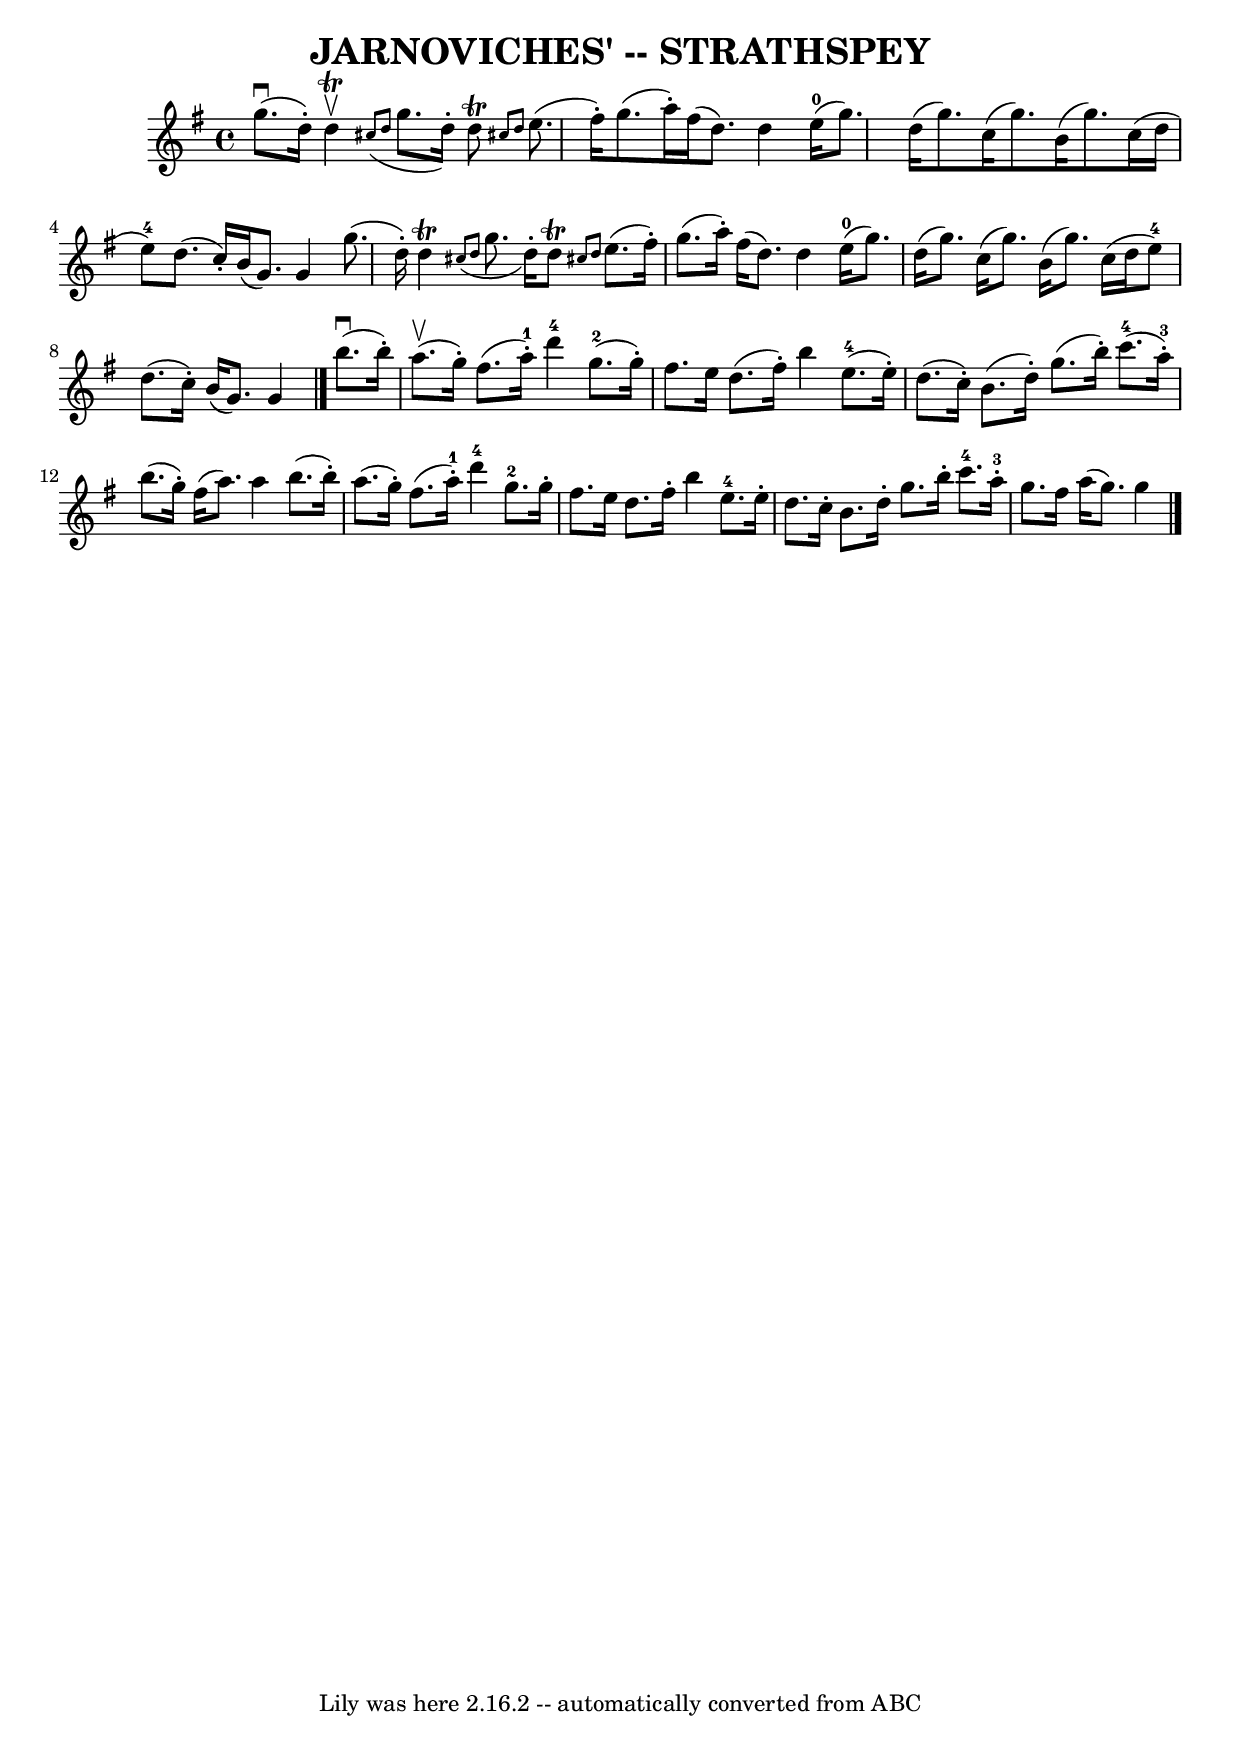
\version "2.16.2"
\include "Mammoth.ily"
\header {
  %% book = "Ryan's Mammoth Collection of Fiddle Tunes"
  crossRefNumber = "1"
  footnotes = ""
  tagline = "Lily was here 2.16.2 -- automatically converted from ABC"
  title = "JARNOVICHES' -- STRATHSPEY"

}
voicedefault =  {


  \override Staff.TimeSignature #'style = #'C
  \time 4/4 
  \key g \major
  g''8. (^\downbow d''16 -.) d''4 ^\trill^\upbow   \grace { cis''8 (d''8  
			  } g''8. d''16 -.) d''8 ^\trill \grace { cis''!8 d''8  
		 }       |
  e''8. (fis''16 -.) 
  g''8. (a''16 -.) fis''16 (d''8.) d''4        |
  
  e''16-0(g''8.) d''16 (g''8.) c''16 (g''8.) b'16 (
  g''8.)       |
  c''16 (d''16 e''8-4) d''8. (c''16 -. 
  -) b'16 (g'8.) g'4    |
  |
  g''8. (d''16 -.)   
  d''4^\trill   \grace { cis''8 (d''8  
		       } g''8. d''16 -.) d''8 ^\trill \grace { cis''!8 d''8  
		 }       |
  e''8. (fis''16 -.) 
  g''8. (a''16 -.) fis''16 (d''8.) d''4        |
  
  e''16-0(g''8.) d''16 (g''8.) c''16 (g''8.) b'16 (
  g''8.)       |
  c''16 (d''16 e''8-4) d''8. (c''16 -. 
  -) b'16 (g'8.) g'4    \bar "|." b''8. (^\downbow b''16 -.)  
  a''8. (^\upbow g''16 -.) fis''8. (a''16-1-.) d'''4-4    
  |
  g''8.-2(g''16 -.) fis''8. e''16 d''8. (
  fis''16 -.) b''4        |
  e''8.-4(e''16 -.) d''8. (
  c''16 -.) b'8. (d''16 -.) g''8. (b''16 -.)       |
  
  c'''8.-4(a''16-3-.) b''8. (g''16 -.) fis''16 (a''8.)  
  a''4    |
  |
  b''8. (b''16 -.) a''8. (g''16 -.)  
  fis''8. (a''16-1-.) d'''4-4       |
  g''8.-2   
  g''16 -. fis''8. e''16 d''8. fis''16 -. b''4        |
  
  e''8.-4 e''16 -. d''8. c''16 -. b'8. d''16 -. g''8. b''16 
  -.       |
  c'''8.-4 a''16-3-. g''8. fis''16 a''16 (
  g''8.) g''4    \bar "|."   

}

\score{
  <<

    \context Staff="default"
    {
      \voicedefault 
      
    }

  >>
  \layout {
    
  }
  \midi {
  }

}
